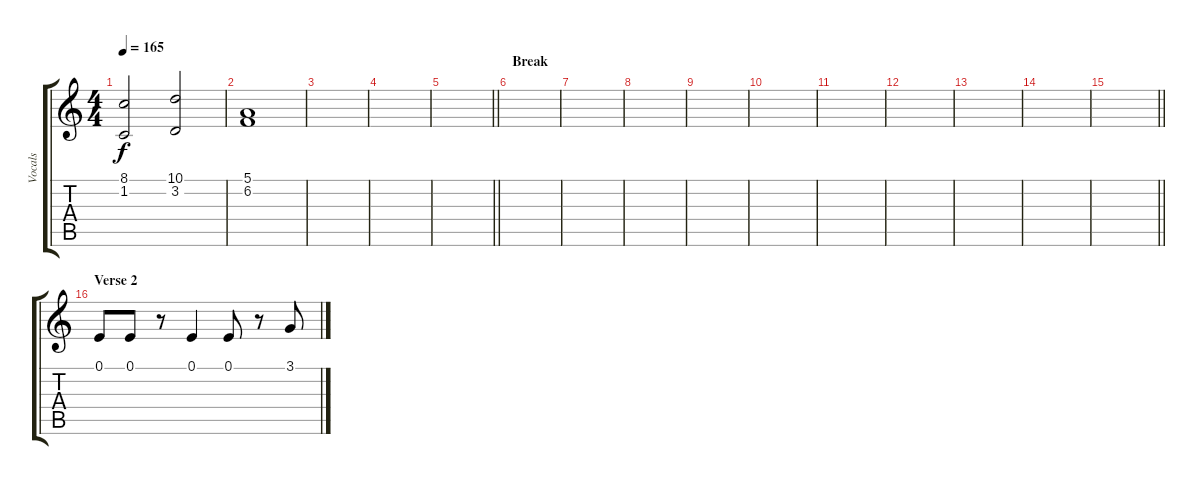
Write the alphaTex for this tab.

\track ("Vocals" "Vocals") {instrument choiraahs}
\staff {score tabs}
\tuning (E4 B3 G3 D3 A2 E2) {hide}
\ts (4 4)
\tempo 165
\clef g2
\ks c
(8.1{t} 1.2{t}).2{dy f} (10.1 3.2).2 |
(5.1 6.2).1 |
|
|
\barLineRight lightlight
|
\section ("" "Break")
|
|
|
|
|
|
|
|
|
\barLineRight lightlight
|
\section ("" "Verse 2")
0.1.8 0.1.8 r.8 0.1.4 0.1.8 r.8 3.1.8
